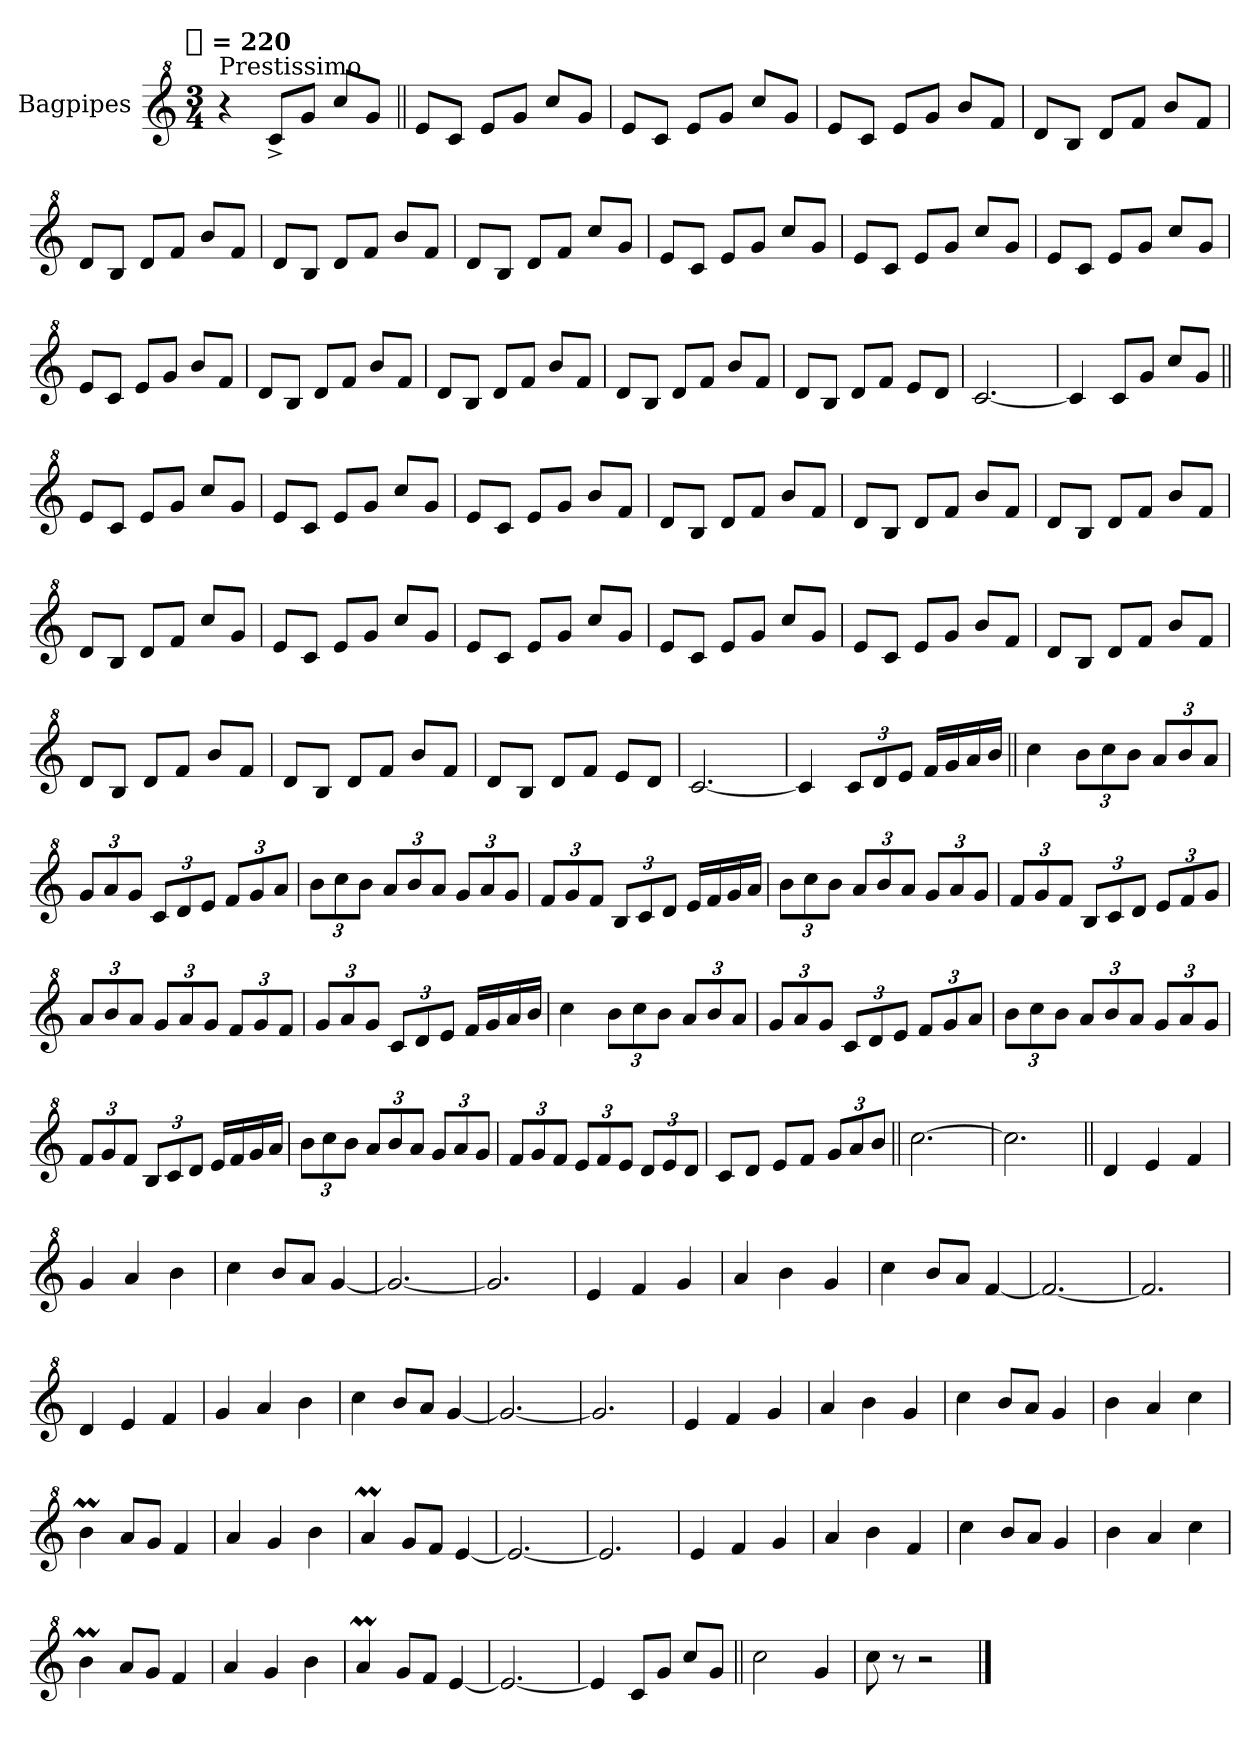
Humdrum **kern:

**kern
*part1
*staff1
*I"Bagpipes
*I'Bag
*clefG^2
*k[]
!!LO:TX:omd:t=[quarter] = 220
*M3/4
*MM220
=1
!LO:TX:a:t=Prestissimo
4r
8cc^L
8ggJ
8cccL
8ggJ
=||
8eeL
8ccJ
8eeL
8ggJ
8cccL
8ggJ
=
8eeL
8ccJ
8eeL
8ggJ
8cccL
8ggJ
=
8eeL
8ccJ
8eeL
8ggJ
8bbL
8ffJ
=
8ddL
8bJ
8ddL
8ffJ
8bbL
8ffJ
=
8ddL
8bJ
8ddL
8ffJ
8bbL
8ffJ
=
8ddL
8bJ
8ddL
8ffJ
8bbL
8ffJ
=
8ddL
8bJ
8ddL
8ffJ
8cccL
8ggJ
=
8eeL
8ccJ
8eeL
8ggJ
8cccL
8ggJ
=
8eeL
8ccJ
8eeL
8ggJ
8cccL
8ggJ
=
8eeL
8ccJ
8eeL
8ggJ
8cccL
8ggJ
=
8eeL
8ccJ
8eeL
8ggJ
8bbL
8ffJ
=
8ddL
8bJ
8ddL
8ffJ
8bbL
8ffJ
=
8ddL
8bJ
8ddL
8ffJ
8bbL
8ffJ
=
8ddL
8bJ
8ddL
8ffJ
8bbL
8ffJ
=
8ddL
8bJ
8ddL
8ffJ
8eeL
8ddJ
=
[2.cc
=
4cc]
8ccL
8ggJ
8cccL
8ggJ
=||
8eeL
8ccJ
8eeL
8ggJ
8cccL
8ggJ
=
8eeL
8ccJ
8eeL
8ggJ
8cccL
8ggJ
=
8eeL
8ccJ
8eeL
8ggJ
8bbL
8ffJ
=
8ddL
8bJ
8ddL
8ffJ
8bbL
8ffJ
=
8ddL
8bJ
8ddL
8ffJ
8bbL
8ffJ
=
8ddL
8bJ
8ddL
8ffJ
8bbL
8ffJ
=
8ddL
8bJ
8ddL
8ffJ
8cccL
8ggJ
=
8eeL
8ccJ
8eeL
8ggJ
8cccL
8ggJ
=
8eeL
8ccJ
8eeL
8ggJ
8cccL
8ggJ
=
8eeL
8ccJ
8eeL
8ggJ
8cccL
8ggJ
=
8eeL
8ccJ
8eeL
8ggJ
8bbL
8ffJ
=
8ddL
8bJ
8ddL
8ffJ
8bbL
8ffJ
=
8ddL
8bJ
8ddL
8ffJ
8bbL
8ffJ
=
8ddL
8bJ
8ddL
8ffJ
8bbL
8ffJ
=
8ddL
8bJ
8ddL
8ffJ
8eeL
8ddJ
=
[2.cc
=
4cc]
12ccL
12dd
12eeJ
16ffLL
16gg
16aa
16bbJJ
=||
4ccc
12bbL
12ccc
12bbJ
12aaL
12bb
12aaJ
=
12ggL
12aa
12ggJ
12ccL
12dd
12eeJ
12ffL
12gg
12aaJ
=
12bbL
12ccc
12bbJ
12aaL
12bb
12aaJ
12ggL
12aa
12ggJ
=
12ffL
12gg
12ffJ
12bL
12cc
12ddJ
16eeLL
16ff
16gg
16aaJJ
=
12bbL
12ccc
12bbJ
12aaL
12bb
12aaJ
12ggL
12aa
12ggJ
=
12ffL
12gg
12ffJ
12bL
12cc
12ddJ
12eeL
12ff
12ggJ
=
12aaL
12bb
12aaJ
12ggL
12aa
12ggJ
12ffL
12gg
12ffJ
=
12ggL
12aa
12ggJ
12ccL
12dd
12eeJ
16ffLL
16gg
16aa
16bbJJ
=
4ccc
12bbL
12ccc
12bbJ
12aaL
12bb
12aaJ
=
12ggL
12aa
12ggJ
12ccL
12dd
12eeJ
12ffL
12gg
12aaJ
=
12bbL
12ccc
12bbJ
12aaL
12bb
12aaJ
12ggL
12aa
12ggJ
=
12ffL
12gg
12ffJ
12bL
12cc
12ddJ
16eeLL
16ff
16gg
16aaJJ
=
12bbL
12ccc
12bbJ
12aaL
12bb
12aaJ
12ggL
12aa
12ggJ
=
12ffL
12gg
12ffJ
12eeL
12ff
12eeJ
12ddL
12ee
12ddJ
=
8ccL
8ddJ
8eeL
8ffJ
12ggL
12aa
12bbJ
=||
[2.ccc
=
2.ccc]
=||
4dd
4ee
4ff
=
4gg
4aa
4bb
=
4ccc
8bbL
8aaJ
[4gg
=
2.gg_
=
2.gg]
=
4ee
4ff
4gg
=
4aa
4bb
4gg
=
4ccc
8bbL
8aaJ
[4ff
=
2.ff_
=
2.ff]
=
4dd
4ee
4ff
=
4gg
4aa
4bb
=
4ccc
8bbL
8aaJ
[4gg
=
2.gg_
=
2.gg]
=
4ee
4ff
4gg
=
4aa
4bb
4gg
=
4ccc
8bbL
8aaJ
4gg
=
4bb
4aa
4ccc
=
4bbm
8aaL
8ggJ
4ff
=
4aa
4gg
4bb
=
4aaM
8ggL
8ffJ
[4ee
=
2.ee_
=
2.ee]
=
4ee
4ff
4gg
=
4aa
4bb
4ff
=
4ccc
8bbL
8aaJ
4gg
=
4bb
4aa
4ccc
=
4bbm
8aaL
8ggJ
4ff
=
4aa
4gg
4bb
=
4aaM
8ggL
8ffJ
[4ee
=
2.ee_
=
4ee]
8ccL
8ggJ
8cccL
8ggJ
=||
2ccc
4gg
=
8ccc
8r
2r
==
*-
